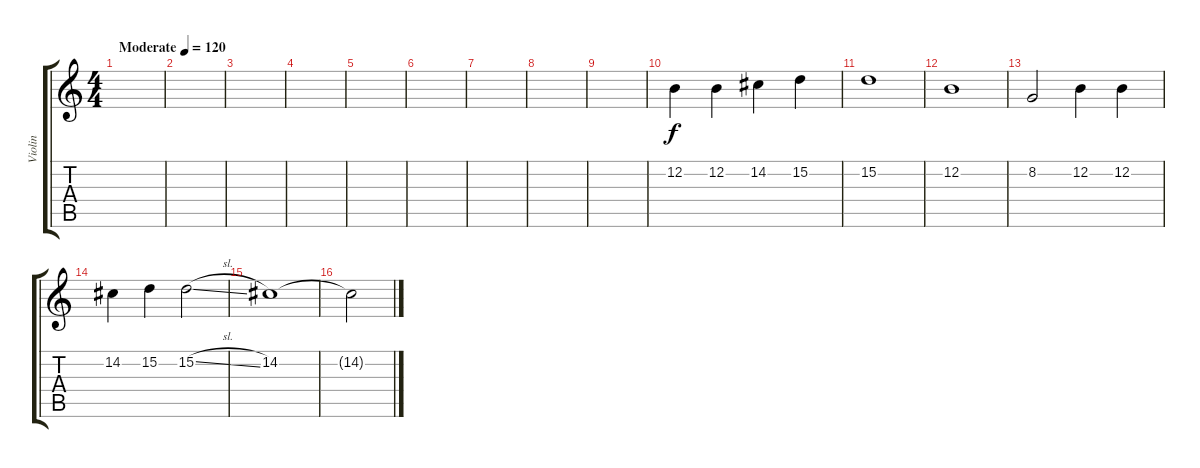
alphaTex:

\track ("Violin" "Violin") {instrument violin}
\staff {score tabs}
\tuning (E4 B3 G3 D3 A2 E2) {hide}
\ts (4 4)
\tempo (120 "Moderate")
\clef g2
\ks c
|
|
|
|
|
|
|
|
|
12.2.4 12.2.4 14.2.4 15.2.4 |
15.2.1 |
12.2.1 |
8.2.2 12.2.4 12.2.4 |
14.2.4 15.2.4 15.2{sl}.2 |
14.2.1 |
14.2{t}.2
